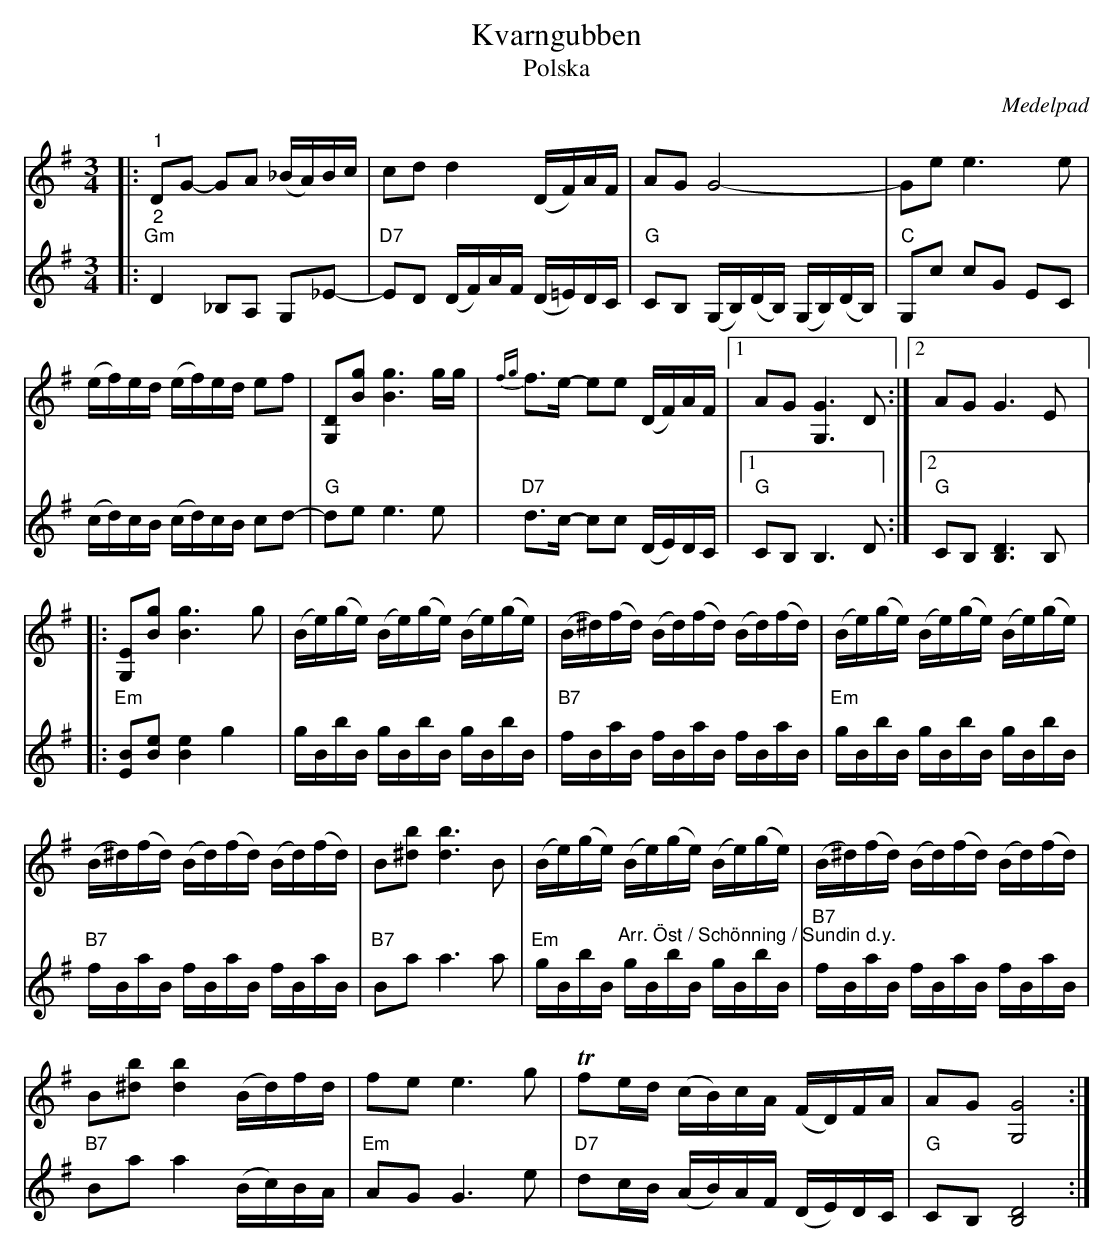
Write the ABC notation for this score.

X:1
T:Kvarngubben
T:Polska
O:Medelpad
L:1/16
M:3/4
K:G
V:1
|:"^1" D2G2- G2A2 (_BA)Bc | c2d2 d4 (DF)AF | A2G2 G8- | G2e2 e6 e2 |
 (ef)ed (ef)ed e2f2 | [G,D]2[Bg]2 [Bg]6 gg |{fg} f2>e2- e2e2 (DF)AF |1 A2G2 [G,G]6 D2 :|2 A2G2 G6 E2 |:
[G,E]2[Bg]2 [Bg]6 g2 | (Be)(ge) (Be)(ge) (Be)(ge) | (B^d)(fd) (Bd)(fd) (Bd)(fd) | (Be)(ge) (Be)(ge) (Be)(ge) |
 (B^d)(fd) (Bd)(fd) (Bd)(fd) | B2[^db]2 [db]6 B2 | (Be)(ge) (Be)(ge) (Be)(ge) | (B^d)(fd) (Bd)(fd) (Bd)(fd) |
B2[^db]2 [db]4 (Bd)fd | f2e2 e6 g2 | T f2ed (cB)cA (FD)FA | A2G2 [G,G]8 :|
V:2
|:"^2""Gm" D4 _B,2A,2 G,2_E2- |"D7" E2D2 (DF)AF (D=E)DC |"G" C2B,2 (G,B,)(DB,) (G,B,)(DB,) |
"C" G,2c2 c2G2 E2C2 | (cd)cB (cd)cB c2d2- |"G" d2e2 e6 e2 |"D7" d2>c2- c2c2 (DE)DC |1 "G" C2B,2 B,6 D2 :|2"G" C2B,2 [B,D]6 B,2 |:
"Em" [EB]2[Be]2 [Be]4 g4 | gBbB gBbB gBbB | "B7" fBaB fBaB fBaB |"Em" gBbB gBbB gBbB |"B7" fBaB fBaB fBaB |"B7" B2a2 a6 a2 |
"Em" gBbB "^Arr. Öst / Schönning / Sundin d.y." gBbB gBbB |"B7" fBaB fBaB fBaB |
"B7" B2a2 a4 (Bc)BA |"Em" A2G2 G6 e2 |"D7" d2cB (AB)AF (DE)DC |"G" C2B,2 [B,D]8 :|
